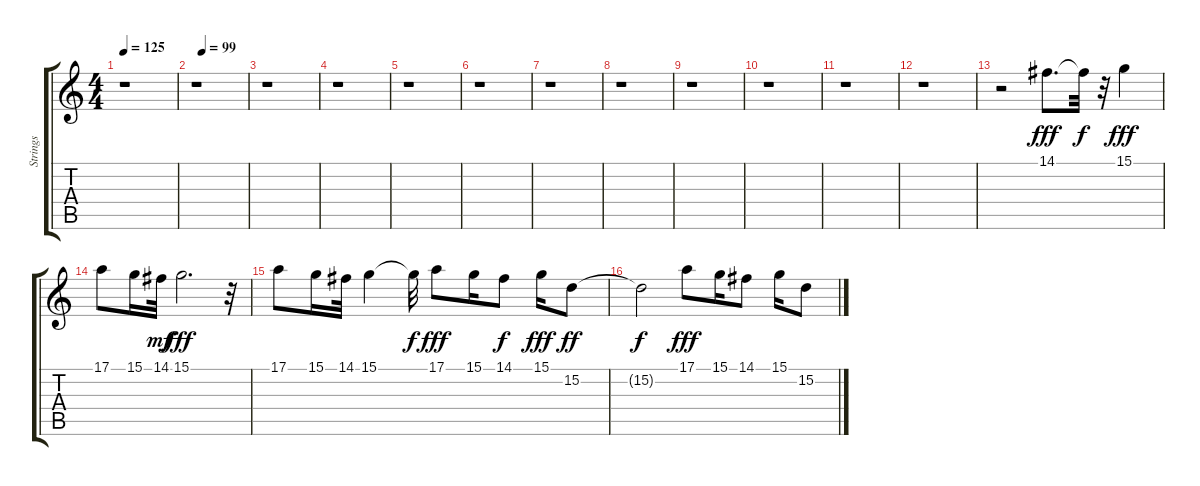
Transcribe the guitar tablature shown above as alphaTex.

\track ("Strings" "Strings") {instrument stringensemble1}
\staff {score tabs}
\tuning (E4 B3 G3 D3 A2 E2) {hide}
\ts (4 4)
\tempo 125
\clef g2
\ks c
r.1{dy fff} |
\tempo (99 0.125)
r.1 |
r.1 |
r.1 |
r.1 |
r.1 |
r.1 |
r.1 |
r.1 |
r.1 |
r.1 |
r.1 |
r.2 14.1.8{d} 14.1{t}.32{dy f} r.32 15.1.4{dy fff} |
17.1.8 15.1.16 14.1.32{dy mf} 15.1.2{d dy fff} r.32 |
17.1.8 15.1.16 14.1.32 15.1.4 15.1{t}.32{dy f} 17.1.8{dy fff} 15.1.16 14.1.8{dy f} 15.1.16{dy fff} 15.2.8{dy ff} |
15.2{t}.2{dy f} 17.1.8{dy fff} 15.1.16 14.1.8 15.1.16 15.2.8
